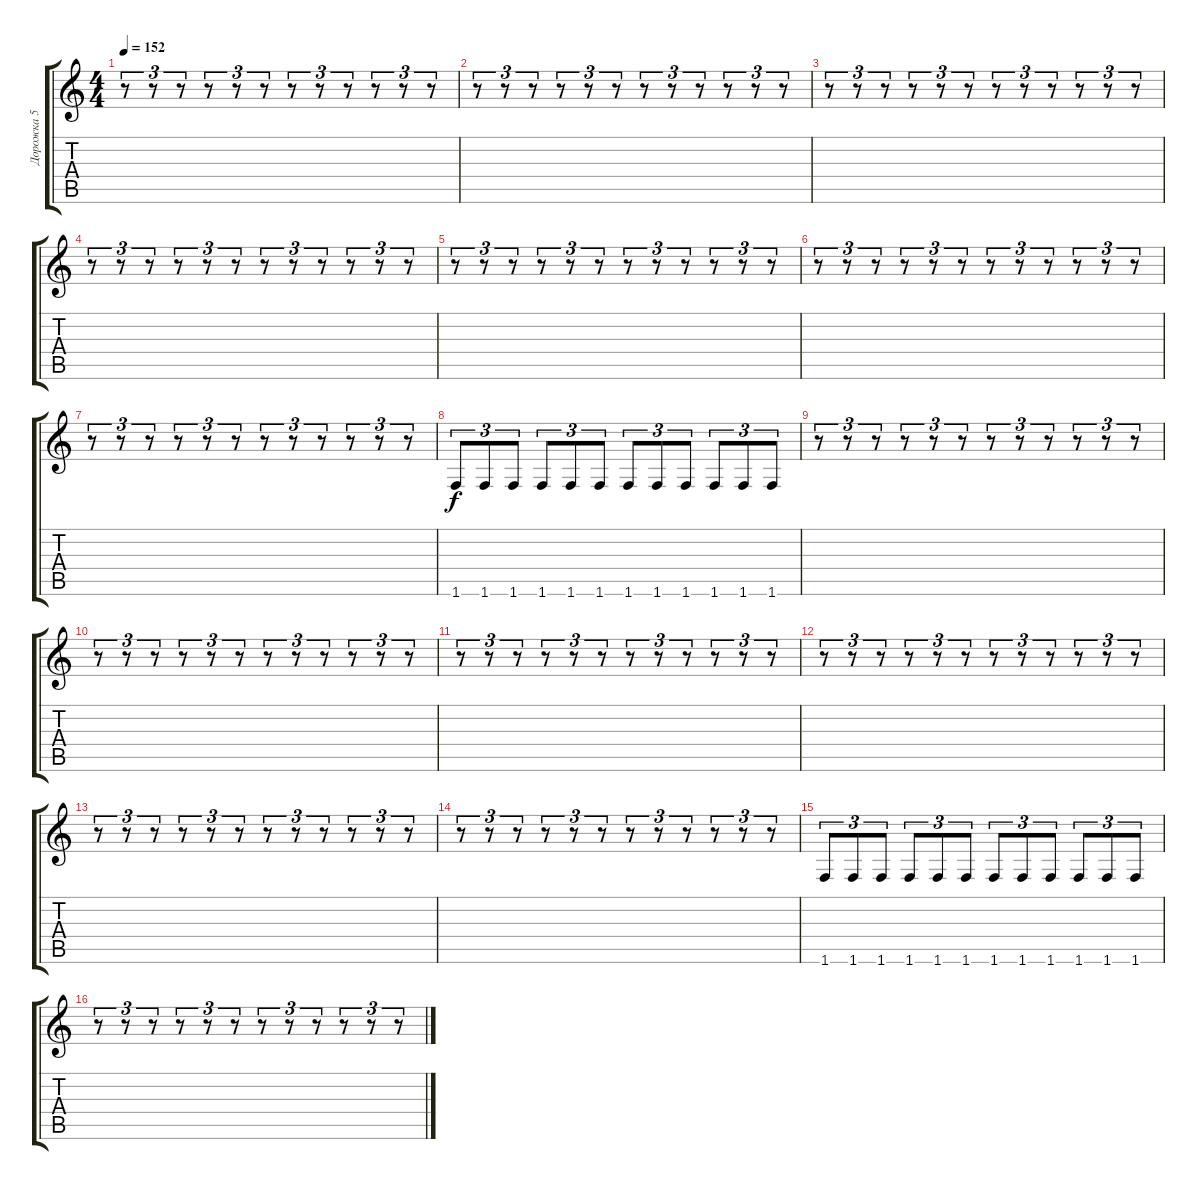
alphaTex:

\track ("Дорожка 5" "Дорожка 5") {instrument distortionguitar}
\staff {score tabs}
\tuning (E4 B3 G3 D3 A2 E2) {hide}
\ts (4 4)
\tempo 152
\clef g2
\ks c
r.8{tu (3 2) dy f} r.8{tu (3 2)} r.8{tu (3 2)} r.8{tu (3 2)} r.8{tu (3 2)} r.8{tu (3 2)} r.8{tu (3 2)} r.8{tu (3 2)} r.8{tu (3 2)} r.8{tu (3 2)} r.8{tu (3 2)} r.8{tu (3 2)} |
r.8{tu (3 2)} r.8{tu (3 2)} r.8{tu (3 2)} r.8{tu (3 2)} r.8{tu (3 2)} r.8{tu (3 2)} r.8{tu (3 2)} r.8{tu (3 2)} r.8{tu (3 2)} r.8{tu (3 2)} r.8{tu (3 2)} r.8{tu (3 2)} |
r.8{tu (3 2)} r.8{tu (3 2)} r.8{tu (3 2)} r.8{tu (3 2)} r.8{tu (3 2)} r.8{tu (3 2)} r.8{tu (3 2)} r.8{tu (3 2)} r.8{tu (3 2)} r.8{tu (3 2)} r.8{tu (3 2)} r.8{tu (3 2)} |
r.8{tu (3 2)} r.8{tu (3 2)} r.8{tu (3 2)} r.8{tu (3 2)} r.8{tu (3 2)} r.8{tu (3 2)} r.8{tu (3 2)} r.8{tu (3 2)} r.8{tu (3 2)} r.8{tu (3 2)} r.8{tu (3 2)} r.8{tu (3 2)} |
r.8{tu (3 2)} r.8{tu (3 2)} r.8{tu (3 2)} r.8{tu (3 2)} r.8{tu (3 2)} r.8{tu (3 2)} r.8{tu (3 2)} r.8{tu (3 2)} r.8{tu (3 2)} r.8{tu (3 2)} r.8{tu (3 2)} r.8{tu (3 2)} |
r.8{tu (3 2)} r.8{tu (3 2)} r.8{tu (3 2)} r.8{tu (3 2)} r.8{tu (3 2)} r.8{tu (3 2)} r.8{tu (3 2)} r.8{tu (3 2)} r.8{tu (3 2)} r.8{tu (3 2)} r.8{tu (3 2)} r.8{tu (3 2)} |
r.8{tu (3 2)} r.8{tu (3 2)} r.8{tu (3 2)} r.8{tu (3 2)} r.8{tu (3 2)} r.8{tu (3 2)} r.8{tu (3 2)} r.8{tu (3 2)} r.8{tu (3 2)} r.8{tu (3 2)} r.8{tu (3 2)} r.8{tu (3 2)} |
1.6.8{tu (3 2)} 1.6.8{tu (3 2)} 1.6.8{tu (3 2)} 1.6.8{tu (3 2)} 1.6.8{tu (3 2)} 1.6.8{tu (3 2)} 1.6.8{tu (3 2)} 1.6.8{tu (3 2)} 1.6.8{tu (3 2)} 1.6.8{tu (3 2)} 1.6.8{tu (3 2)} 1.6.8{tu (3 2)} |
r.8{tu (3 2)} r.8{tu (3 2)} r.8{tu (3 2)} r.8{tu (3 2)} r.8{tu (3 2)} r.8{tu (3 2)} r.8{tu (3 2)} r.8{tu (3 2)} r.8{tu (3 2)} r.8{tu (3 2)} r.8{tu (3 2)} r.8{tu (3 2)} |
r.8{tu (3 2)} r.8{tu (3 2)} r.8{tu (3 2)} r.8{tu (3 2)} r.8{tu (3 2)} r.8{tu (3 2)} r.8{tu (3 2)} r.8{tu (3 2)} r.8{tu (3 2)} r.8{tu (3 2)} r.8{tu (3 2)} r.8{tu (3 2)} |
r.8{tu (3 2)} r.8{tu (3 2)} r.8{tu (3 2)} r.8{tu (3 2)} r.8{tu (3 2)} r.8{tu (3 2)} r.8{tu (3 2)} r.8{tu (3 2)} r.8{tu (3 2)} r.8{tu (3 2)} r.8{tu (3 2)} r.8{tu (3 2)} |
r.8{tu (3 2)} r.8{tu (3 2)} r.8{tu (3 2)} r.8{tu (3 2)} r.8{tu (3 2)} r.8{tu (3 2)} r.8{tu (3 2)} r.8{tu (3 2)} r.8{tu (3 2)} r.8{tu (3 2)} r.8{tu (3 2)} r.8{tu (3 2)} |
r.8{tu (3 2)} r.8{tu (3 2)} r.8{tu (3 2)} r.8{tu (3 2)} r.8{tu (3 2)} r.8{tu (3 2)} r.8{tu (3 2)} r.8{tu (3 2)} r.8{tu (3 2)} r.8{tu (3 2)} r.8{tu (3 2)} r.8{tu (3 2)} |
r.8{tu (3 2)} r.8{tu (3 2)} r.8{tu (3 2)} r.8{tu (3 2)} r.8{tu (3 2)} r.8{tu (3 2)} r.8{tu (3 2)} r.8{tu (3 2)} r.8{tu (3 2)} r.8{tu (3 2)} r.8{tu (3 2)} r.8{tu (3 2)} |
1.6.8{tu (3 2)} 1.6.8{tu (3 2)} 1.6.8{tu (3 2)} 1.6.8{tu (3 2)} 1.6.8{tu (3 2)} 1.6.8{tu (3 2)} 1.6.8{tu (3 2)} 1.6.8{tu (3 2)} 1.6.8{tu (3 2)} 1.6.8{tu (3 2)} 1.6.8{tu (3 2)} 1.6.8{tu (3 2)} |
r.8{tu (3 2)} r.8{tu (3 2)} r.8{tu (3 2)} r.8{tu (3 2)} r.8{tu (3 2)} r.8{tu (3 2)} r.8{tu (3 2)} r.8{tu (3 2)} r.8{tu (3 2)} r.8{tu (3 2)} r.8{tu (3 2)} r.8{tu (3 2)}
